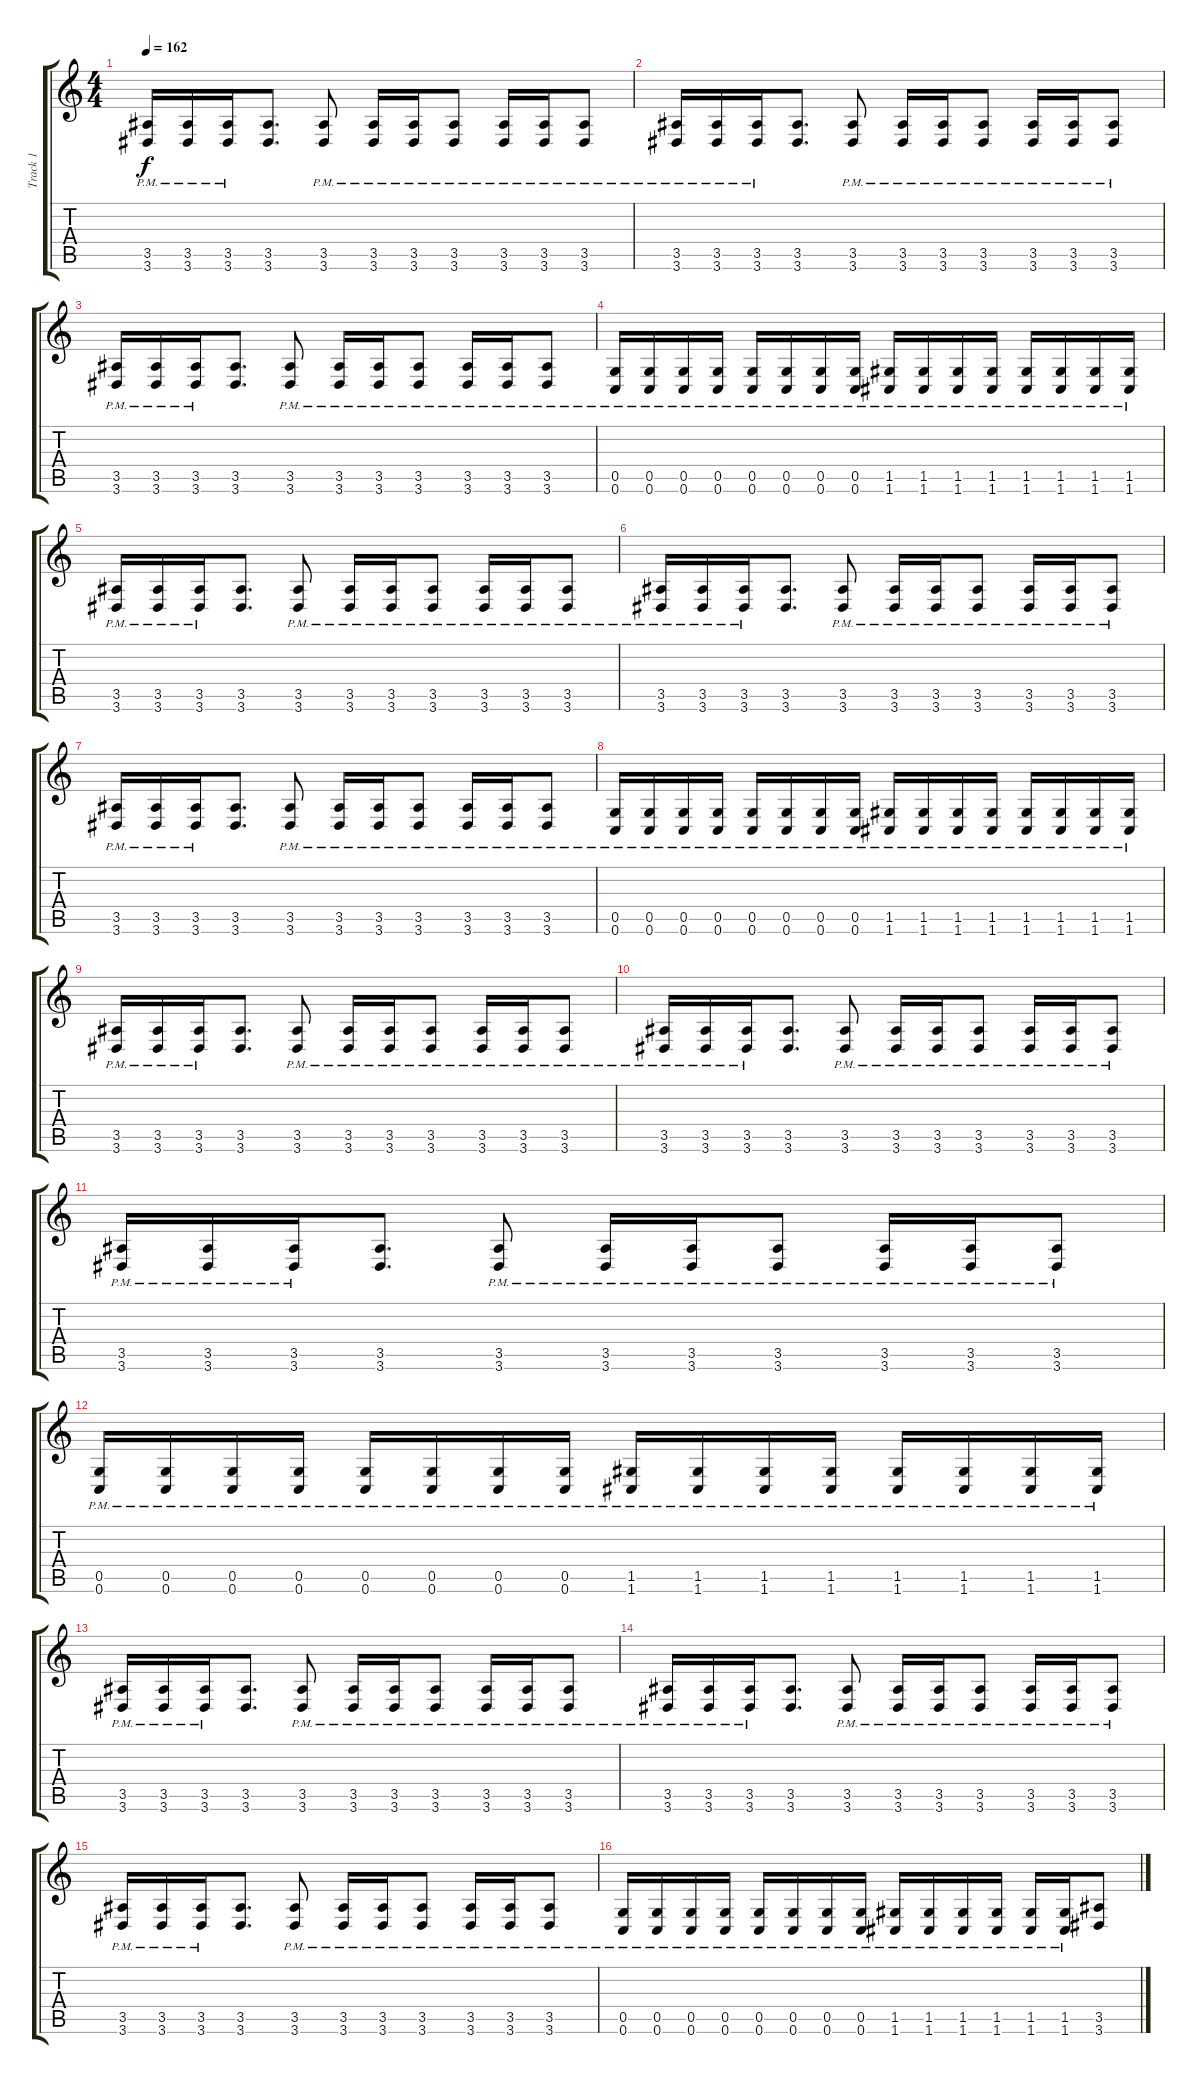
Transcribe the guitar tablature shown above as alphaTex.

\track ("Track 1" "Track 1") {instrument distortionguitar}
\staff {score tabs}
\tuning (D4 A3 F3 C3 G2 C2) {hide}
\ts (4 4)
\tempo 162
\clef g2
\ks c
(3.5{pm} 3.6{pm}).16{dy f} (3.5{pm} 3.6{pm}).16 (3.5{pm} 3.6{pm}).16 (3.5 3.6).8{d} (3.5{pm} 3.6{pm}).8 (3.5{pm} 3.6{pm}).16 (3.5{pm} 3.6{pm}).16 (3.5{pm} 3.6{pm}).8 (3.5{pm} 3.6{pm}).16 (3.5{pm} 3.6{pm}).16 (3.5{pm} 3.6{pm}).8 |
(3.5{pm} 3.6{pm}).16 (3.5{pm} 3.6{pm}).16 (3.5{pm} 3.6{pm}).16 (3.5 3.6).8{d} (3.5{pm} 3.6{pm}).8 (3.5{pm} 3.6{pm}).16 (3.5{pm} 3.6{pm}).16 (3.5{pm} 3.6{pm}).8 (3.5{pm} 3.6{pm}).16 (3.5{pm} 3.6{pm}).16 (3.5{pm} 3.6{pm}).8 |
(3.5{pm} 3.6{pm}).16 (3.5{pm} 3.6{pm}).16 (3.5{pm} 3.6{pm}).16 (3.5 3.6).8{d} (3.5{pm} 3.6{pm}).8 (3.5{pm} 3.6{pm}).16 (3.5{pm} 3.6{pm}).16 (3.5{pm} 3.6{pm}).8 (3.5{pm} 3.6{pm}).16 (3.5{pm} 3.6{pm}).16 (3.5{pm} 3.6{pm}).8 |
(0.5{pm} 0.6{pm}).16 (0.5{pm} 0.6{pm}).16 (0.5{pm} 0.6{pm}).16 (0.5{pm} 0.6{pm}).16 (0.5{pm} 0.6{pm}).16 (0.5{pm} 0.6{pm}).16 (0.5{pm} 0.6{pm}).16 (0.5{pm} 0.6{pm}).16 (1.5{pm} 1.6{pm}).16 (1.5{pm} 1.6{pm}).16 (1.5{pm} 1.6{pm}).16 (1.5{pm} 1.6{pm}).16 (1.5{pm} 1.6{pm}).16 (1.5{pm} 1.6{pm}).16 (1.5{pm} 1.6{pm}).16 (1.5{pm} 1.6{pm}).16 |
(3.5{pm} 3.6{pm}).16 (3.5{pm} 3.6{pm}).16 (3.5{pm} 3.6{pm}).16 (3.5 3.6).8{d} (3.5{pm} 3.6{pm}).8 (3.5{pm} 3.6{pm}).16 (3.5{pm} 3.6{pm}).16 (3.5{pm} 3.6{pm}).8 (3.5{pm} 3.6{pm}).16 (3.5{pm} 3.6{pm}).16 (3.5{pm} 3.6{pm}).8 |
(3.5{pm} 3.6{pm}).16 (3.5{pm} 3.6{pm}).16 (3.5{pm} 3.6{pm}).16 (3.5 3.6).8{d} (3.5{pm} 3.6{pm}).8 (3.5{pm} 3.6{pm}).16 (3.5{pm} 3.6{pm}).16 (3.5{pm} 3.6{pm}).8 (3.5{pm} 3.6{pm}).16 (3.5{pm} 3.6{pm}).16 (3.5{pm} 3.6{pm}).8 |
(3.5{pm} 3.6{pm}).16 (3.5{pm} 3.6{pm}).16 (3.5{pm} 3.6{pm}).16 (3.5 3.6).8{d} (3.5{pm} 3.6{pm}).8 (3.5{pm} 3.6{pm}).16 (3.5{pm} 3.6{pm}).16 (3.5{pm} 3.6{pm}).8 (3.5{pm} 3.6{pm}).16 (3.5{pm} 3.6{pm}).16 (3.5{pm} 3.6{pm}).8 |
(0.5{pm} 0.6{pm}).16 (0.5{pm} 0.6{pm}).16 (0.5{pm} 0.6{pm}).16 (0.5{pm} 0.6{pm}).16 (0.5{pm} 0.6{pm}).16 (0.5{pm} 0.6{pm}).16 (0.5{pm} 0.6{pm}).16 (0.5{pm} 0.6{pm}).16 (1.5{pm} 1.6{pm}).16 (1.5{pm} 1.6{pm}).16 (1.5{pm} 1.6{pm}).16 (1.5{pm} 1.6{pm}).16 (1.5{pm} 1.6{pm}).16 (1.5{pm} 1.6{pm}).16 (1.5{pm} 1.6{pm}).16 (1.5{pm} 1.6{pm}).16 |
(3.5{pm} 3.6{pm}).16 (3.5{pm} 3.6{pm}).16 (3.5{pm} 3.6{pm}).16 (3.5 3.6).8{d} (3.5{pm} 3.6{pm}).8 (3.5{pm} 3.6{pm}).16 (3.5{pm} 3.6{pm}).16 (3.5{pm} 3.6{pm}).8 (3.5{pm} 3.6{pm}).16 (3.5{pm} 3.6{pm}).16 (3.5{pm} 3.6{pm}).8 |
(3.5{pm} 3.6{pm}).16 (3.5{pm} 3.6{pm}).16 (3.5{pm} 3.6{pm}).16 (3.5 3.6).8{d} (3.5{pm} 3.6{pm}).8 (3.5{pm} 3.6{pm}).16 (3.5{pm} 3.6{pm}).16 (3.5{pm} 3.6{pm}).8 (3.5{pm} 3.6{pm}).16 (3.5{pm} 3.6{pm}).16 (3.5{pm} 3.6{pm}).8 |
(3.5{pm} 3.6{pm}).16 (3.5{pm} 3.6{pm}).16 (3.5{pm} 3.6{pm}).16 (3.5 3.6).8{d} (3.5{pm} 3.6{pm}).8 (3.5{pm} 3.6{pm}).16 (3.5{pm} 3.6{pm}).16 (3.5{pm} 3.6{pm}).8 (3.5{pm} 3.6{pm}).16 (3.5{pm} 3.6{pm}).16 (3.5{pm} 3.6{pm}).8 |
(0.5{pm} 0.6{pm}).16 (0.5{pm} 0.6{pm}).16 (0.5{pm} 0.6{pm}).16 (0.5{pm} 0.6{pm}).16 (0.5{pm} 0.6{pm}).16 (0.5{pm} 0.6{pm}).16 (0.5{pm} 0.6{pm}).16 (0.5{pm} 0.6{pm}).16 (1.5{pm} 1.6{pm}).16 (1.5{pm} 1.6{pm}).16 (1.5{pm} 1.6{pm}).16 (1.5{pm} 1.6{pm}).16 (1.5{pm} 1.6{pm}).16 (1.5{pm} 1.6{pm}).16 (1.5{pm} 1.6{pm}).16 (1.5{pm} 1.6{pm}).16 |
(3.5{pm} 3.6{pm}).16 (3.5{pm} 3.6{pm}).16 (3.5{pm} 3.6{pm}).16 (3.5 3.6).8{d} (3.5{pm} 3.6{pm}).8 (3.5{pm} 3.6{pm}).16 (3.5{pm} 3.6{pm}).16 (3.5{pm} 3.6{pm}).8 (3.5{pm} 3.6{pm}).16 (3.5{pm} 3.6{pm}).16 (3.5{pm} 3.6{pm}).8 |
(3.5{pm} 3.6{pm}).16 (3.5{pm} 3.6{pm}).16 (3.5{pm} 3.6{pm}).16 (3.5 3.6).8{d} (3.5{pm} 3.6{pm}).8 (3.5{pm} 3.6{pm}).16 (3.5{pm} 3.6{pm}).16 (3.5{pm} 3.6{pm}).8 (3.5{pm} 3.6{pm}).16 (3.5{pm} 3.6{pm}).16 (3.5{pm} 3.6{pm}).8 |
(3.5{pm} 3.6{pm}).16 (3.5{pm} 3.6{pm}).16 (3.5{pm} 3.6{pm}).16 (3.5 3.6).8{d} (3.5{pm} 3.6{pm}).8 (3.5{pm} 3.6{pm}).16 (3.5{pm} 3.6{pm}).16 (3.5{pm} 3.6{pm}).8 (3.5{pm} 3.6{pm}).16 (3.5{pm} 3.6{pm}).16 (3.5{pm} 3.6{pm}).8 |
(0.5{pm} 0.6{pm}).16 (0.5{pm} 0.6{pm}).16 (0.5{pm} 0.6{pm}).16 (0.5{pm} 0.6{pm}).16 (0.5{pm} 0.6{pm}).16 (0.5{pm} 0.6{pm}).16 (0.5{pm} 0.6{pm}).16 (0.5{pm} 0.6{pm}).16 (1.5{pm} 1.6{pm}).16 (1.5{pm} 1.6{pm}).16 (1.5{pm} 1.6{pm}).16 (1.5{pm} 1.6{pm}).16 (1.5{pm} 1.6{pm}).16 (1.5{pm} 1.6{pm}).16 (3.5 3.6).8
